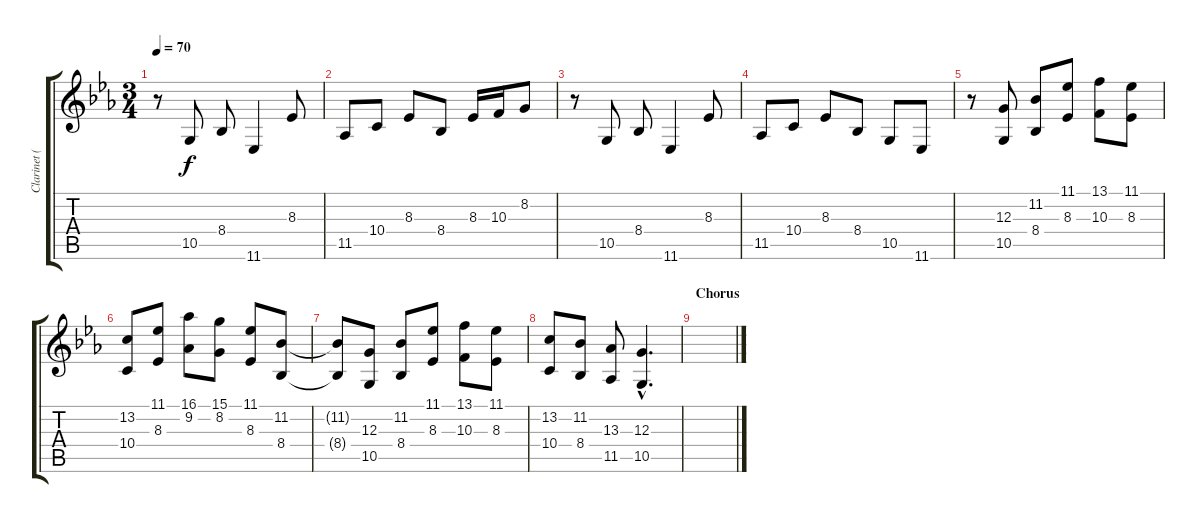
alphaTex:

\track ("Clarinet (High Keys)" "Clarinet (") {instrument clarinet}
\staff {score tabs}
\tuning (E4 B3 G3 D3 A2 E2) {hide}
\ts (3 4)
\tempo 70
\clef g2
\ks cminor
r.8{dy f} 10.5.8 8.4.8 11.6.4 8.3.8 |
11.5.8 10.4.8 8.3.8 8.4.8 8.3.16 10.3.16 8.2.8 |
r.8 10.5.8 8.4.8 11.6.4 8.3.8 |
11.5.8 10.4.8 8.3.8 8.4.8 10.5.8 11.6.8 |
r.8 (12.3 10.5).8 (11.2 8.4).8 (11.1 8.3).8 (13.1 10.3).8 (11.1 8.3).8 |
(13.2 10.4).8 (11.1 8.3).8 (16.1 9.2).8 (15.1 8.2).8 (11.1 8.3).8 (11.2 8.4).8 |
(11.2{t} 8.4{t}).8 (12.3 10.5).8 (11.2 8.4).8 (11.1 8.3).8 (13.1 10.3).8 (11.1 8.3).8 |
(13.2 10.4).8 (11.2 8.4).8 (13.3 11.5).8 (12.3{hac} 10.5{hac}).4{d} |
\section ("" "Chorus")
